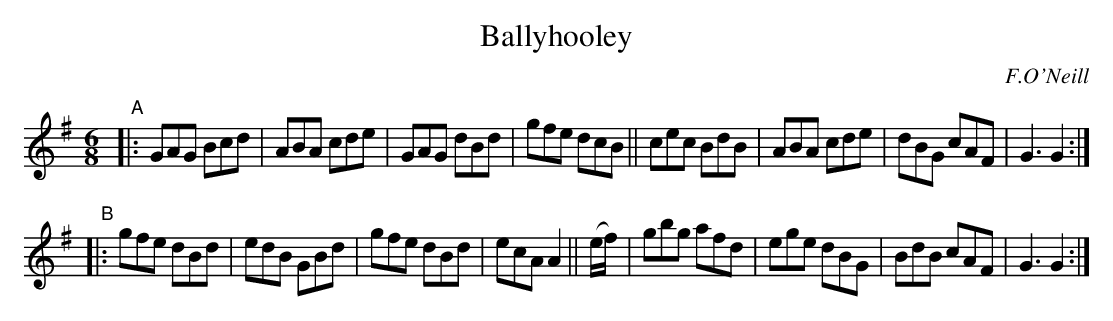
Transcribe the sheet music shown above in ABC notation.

X:1
T: Ballyhooley
O: F.O'Neill
M: 6/8
L: 1/8
K: G
"^A"|:\
GAG Bcd | ABA cde | GAG dBd | gfe dcB ||\
cec BdB | ABA cde | dBG cAF | G3 G2 :|
"^B"|:\
gfe dBd | edB GBd | gfe dBd | ecA A2 || (e/f/) |\
gbg afd | ege dBG | BdB cAF | G3 G2 :|
